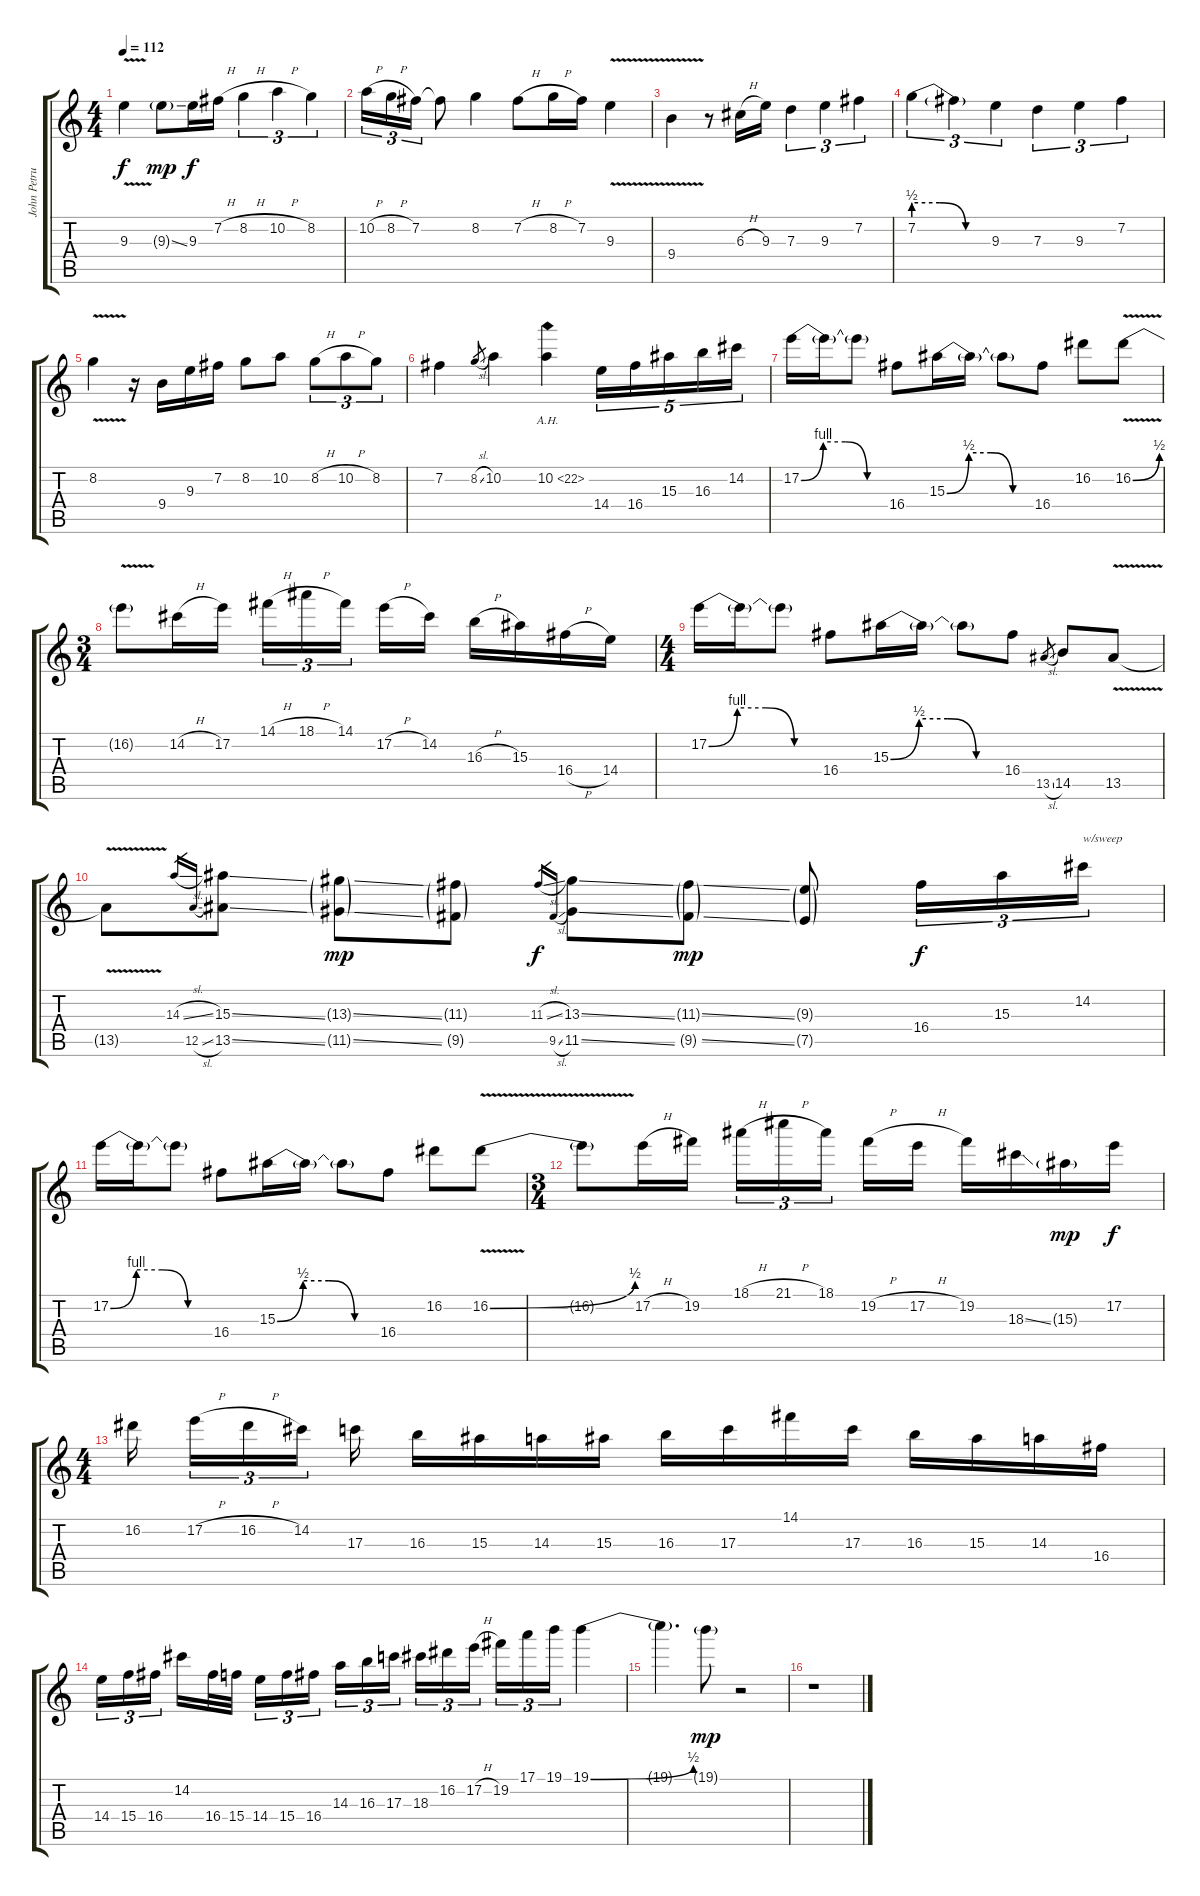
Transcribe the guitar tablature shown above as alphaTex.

\track ("John Petrucci (Solo)" "John Petru") {instrument distortionguitar}
\staff {score tabs}
\tuning (E4 B3 G3 D3 A2 E2) {hide}
\ts (4 4)
\tempo 112
\clef g2
\ks c
9.3{v}.4{dy f} 9.3{ss g}.8{dy mp} 9.3.16{dy f} 7.2{h}.16 8.2{h}.4{tu (3 2)} 10.2{h}.4{tu (3 2)} 8.2.4{tu (3 2)} |
10.2{h}.16{tu (3 2)} 8.2{h}.16{tu (3 2)} 7.2.16{tu (3 2)} 7.2{t}.8 8.2.4 7.2{h}.8 8.2{h}.16 7.2.16 9.3{v}.4 |
9.4{v}.4 r.8 6.3{h}.16 9.3.16 7.3.4{tu (3 2)} 9.3.4{tu (3 2)} 7.2.4{tu (3 2)} |
7.2{be (custom 0 2 20 2 40 0 60 0)}.4{tu (3 2)} 7.2{t}.4{tu (3 2)} 9.3.4{tu (3 2)} 7.3.4{tu (3 2)} 9.3.4{tu (3 2)} 7.2.4{tu (3 2)} |
8.2{v}.4 r.16 9.4.16 9.3.16 7.2.16 8.2.8 10.2.8 8.2{h}.8{tu (3 2)} 10.2{h}.8{tu (3 2)} 8.2.8{tu (3 2)} |
7.2.4 8.2{sl}.8{gr} 10.2.4 10.2{ah 12}.4 14.4.16{tu (5 4)} 16.4.16{tu (5 4)} 15.3.16{tu (5 4)} 16.3.16{tu (5 4)} 14.2.16{tu (5 4)} |
17.2{be (custom 0 0 15 4 30 4 45 0 60 0)}.16 17.2{t}.16 17.2{t}.8 16.4.8 15.3{be (custom 0 0 15 2 30 2 45 0 60 0)}.16 15.3{t}.16 15.3{t}.8 16.4.8 16.2.8 16.2{be (bend 0 0 60 2) v}.8 |
\ts (3 4)
16.2{t}.8 14.2{h}.16 17.2.16 14.1{h}.16{tu (3 2)} 18.1{h}.16{tu (3 2)} 14.1.16{tu (3 2)} 17.2{h}.16 14.2.16 16.3{h}.16 15.3.16 16.4{h}.16 14.4.16 |
\ts (4 4)
17.2{be (custom 0 0 15 4 30 4 45 0 60 0)}.16 17.2{t}.16 17.2{t}.8 16.4.8 15.3{be (custom 0 0 15 2 30 2 45 0 60 0)}.16 15.3{t}.16 15.3{t}.8 16.4.8 13.5{sl}.8{gr} 14.5.8 13.5{v}.8 |
13.5{t}.8 14.3{sl}.16{gr} 12.5{sl}.16{gr} (15.3{ss} 13.5{ss}).8 (13.3{ss g} 11.5{ss g}).8{dy mp} (11.3{g} 9.5{g}).8 11.3{sl}.16{gr dy f} 9.5{sl}.16{gr} (13.3{ss} 11.5{ss}).8 (11.3{ss g} 9.5{ss g}).8{dy mp} (9.3{g} 7.5{g}).8 16.4.16{tu (3 2) dy f} 15.3.16{tu (3 2)} 14.2.16{tu (3 2) txt "w/sweep"} |
17.2{be (custom 0 0 15 4 30 4 45 0 60 0)}.16 17.2{t}.16 17.2{t}.8 16.4.8 15.3{be (custom 0 0 15 2 30 2 45 0 60 0)}.16 15.3{t}.16 15.3{t}.8 16.4.8 16.2.8 16.2{be (bend 0 0 60 2) v}.8 |
\ts (3 4)
16.2{t}.8 17.2{h}.16 19.2.16 18.1{h}.16{tu (3 2)} 21.1{h}.16{tu (3 2)} 18.1.16{tu (3 2)} 19.2{h}.16 17.2{h}.16 19.2.16 18.3{ss}.16 15.3{g}.16{dy mp} 17.2.16{dy f} |
\ts (4 4)
16.2.16 17.2{h}.16{tu (3 2)} 16.2{h}.16{tu (3 2)} 14.2.16{tu (3 2)} 17.3.16 16.3.16 15.3.16 14.3.16 15.3.16 16.3.16 17.3.16 14.1.16 17.3.16 16.3.16 15.3.16 14.3.16 16.4.16 |
14.4.16{tu (3 2)} 15.4.16{tu (3 2)} 16.4.16{tu (3 2)} 14.2.16 16.4.32 15.4.32 14.4.16{tu (3 2)} 15.4.16{tu (3 2)} 16.4.16{tu (3 2)} 14.3.16{tu (3 2)} 16.3.16{tu (3 2)} 17.3.16{tu (3 2)} 18.3.16{tu (3 2)} 16.2.16{tu (3 2)} 17.2{h}.16{tu (3 2)} 19.2.16{tu (3 2)} 17.1.16{tu (3 2)} 19.1.16{tu (3 2)} 19.1{be (bend 0 0 60 2)}.4 |
19.1{t}.4{d} 19.1{g}.8{dy mp} r.2 |
r.1
